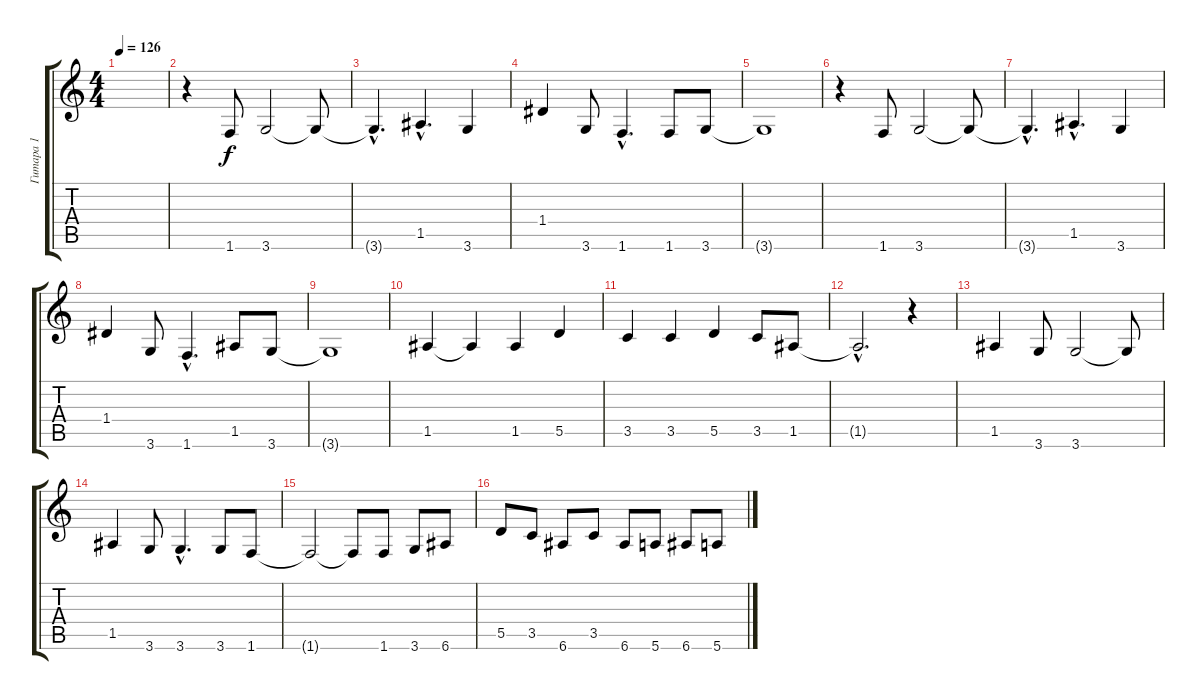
\track ("Гитара 1" "Гитара 1") {instrument distortionguitar}
\staff {score tabs}
\tuning (E4 B3 G3 D3 A2 E2) {hide}
\ts (4 4)
\tempo 126
\clef g2
\ks c
|
r.4{instrument electricguitarclean} 1.6.8 3.6.2 3.6{t}.8 |
3.6{hac t}.4{d} 1.5{hac}.4{d} 3.6.4 |
1.4.4 3.6.8 1.6{hac}.4{d} 1.6.8 3.6.8 |
3.6{t}.1 |
r.4 1.6.8 3.6.2 3.6{t}.8 |
3.6{hac t}.4{d} 1.5{hac}.4{d} 3.6.4 |
1.4.4 3.6.8 1.6{hac}.4{d} 1.5.8 3.6.8 |
3.6{t}.1 |
1.5.4 1.5{t}.4 1.5.4 5.5.4 |
3.5.4 3.5.4 5.5.4 3.5.8 1.5.8 |
1.5{hac t}.2{d} r.4 |
1.5.4 3.6.8 3.6.2 3.6{t}.8 |
1.5.4 3.6.8 3.6{hac}.4{d} 3.6.8 1.6.8 |
1.6{t}.2 1.6{t}.8 1.6.8 3.6.8 6.6.8 |
5.5.8 3.5.8 6.6.8 3.5.8 6.6.8 5.6.8 6.6.8 5.6.8
